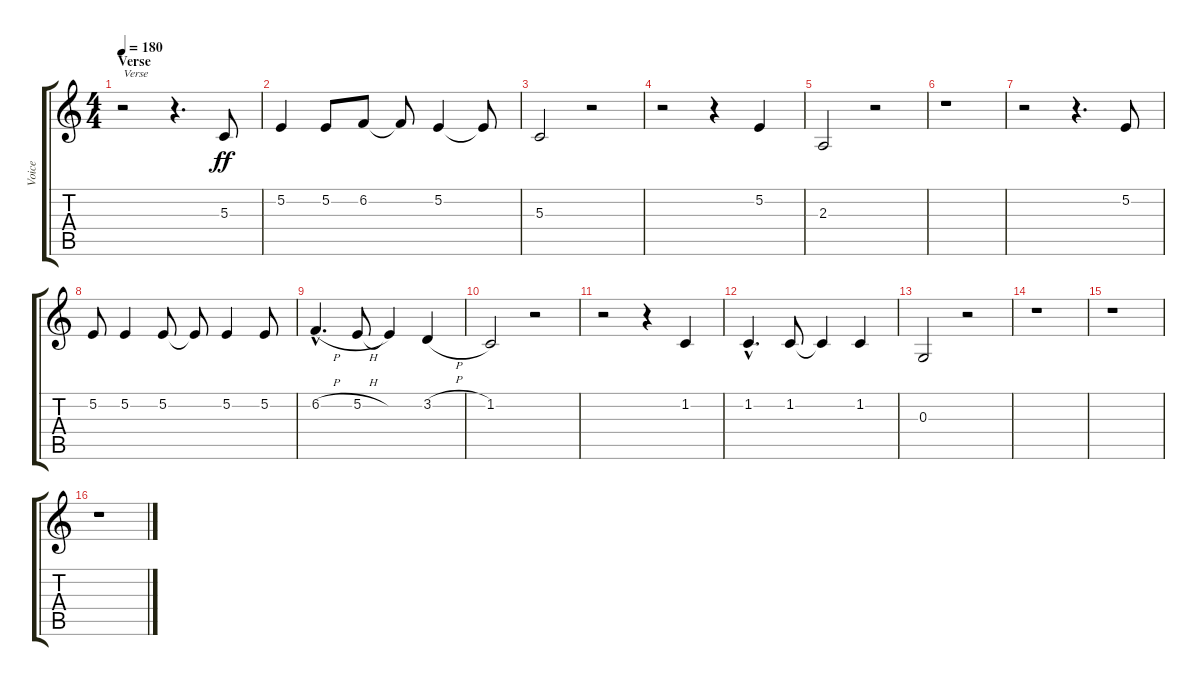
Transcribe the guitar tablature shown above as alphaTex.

\track ("Voice" "Voice") {instrument flute}
\staff {score tabs}
\tuning (E4 B3 G3 D3 A2 E2) {hide}
\ts (4 4)
\section ("" "Verse")
\tempo 180
\clef g2
\ks c
r.2{txt "Verse" dy ff} r.4{d} 5.3.8 |
5.2.4 5.2.8 6.2.8 6.2{t}.8 5.2.4 5.2{t}.8 |
5.3.2 r.2 |
r.2 r.4 5.2.4 |
2.3.2 r.2 |
r.1 |
r.2 r.4{d} 5.2.8 |
5.2.8 5.2.4 5.2.8 5.2{t}.8 5.2.4 5.2.8 |
6.2{h hac}.4{d} 5.2{h}.8 5.2{t}.4 3.2{h}.4 |
1.2.2 r.2 |
r.2 r.4 1.2.4 |
1.2{hac}.4{d} 1.2.8 1.2{t}.4 1.2.4 |
0.3.2 r.2 |
r.1 |
r.1 |
r.1
